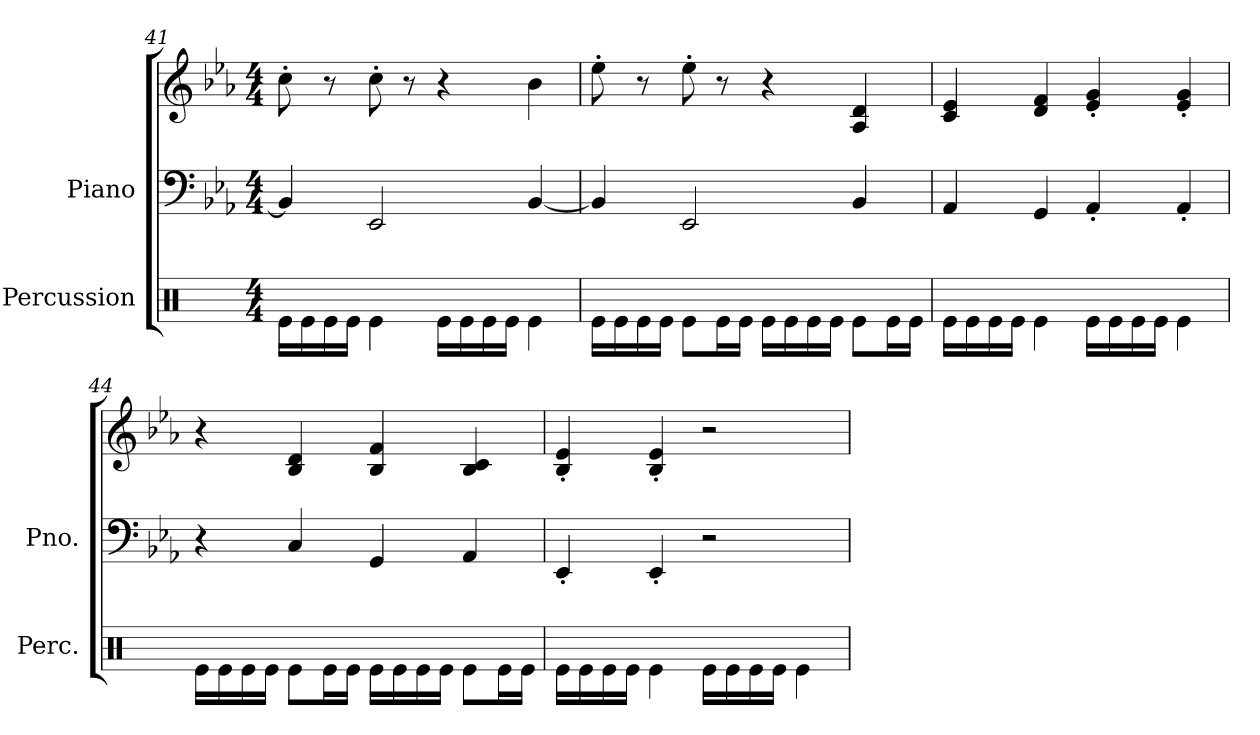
**kern	**kern	**kern
*part2	*part1	*part1
*staff3	*staff2	*staff1
*I"Percussion	*I"Piano	*
*I'Perc.	*I'Pno.	*
*clefX	*clefF4	*clefG2
*k[]	*k[b-e-a-]	*k[b-e-a-]
*	*E-:	*E-:
*M4/4	*M4/4	*M4/4
=41	=41	=41
16Re\LL	4BB-/]	8cc'\
16Re\	.	.
16Re\	.	8r
16Re\JJ	.	.
4Re\	2EE-/	8cc'\
.	.	8r
16Re\LL	.	4r
16Re\	.	.
16Re\	.	.
16Re\JJ	.	.
4Re\	[4BB-/	4b-\
=42	=42	=42
16Re\LL	4BB-/]	8ee-'\
16Re\	.	.
16Re\	.	8r
16Re\JJ	.	.
8Re\L	2EE-/	8ee-'\
16Re\L	.	8r
16Re\JJ	.	.
16Re\LL	.	4r
16Re\	.	.
16Re\	.	.
16Re\JJ	.	.
8Re\L	4BB-/	4A-/ 4d/
16Re\L	.	.
16Re\JJ	.	.
=43	=43	=43
16Re\LL	4AA-/	4c/ 4e-/
16Re\	.	.
16Re\	.	.
16Re\JJ	.	.
4Re\	4GG/	4d/ 4f/
16Re\LL	4AA-'/	4e-/' 4g/'
16Re\	.	.
16Re\	.	.
16Re\JJ	.	.
4Re\	4AA-'/	4e-/' 4g/'
=44	=44	=44
16Re\LL	4r	4r
16Re\	.	.
16Re\	.	.
16Re\JJ	.	.
8Re\L	4C/	4B-/ 4d/
16Re\L	.	.
16Re\JJ	.	.
16Re\LL	4GG/	4B-/ 4f/
16Re\	.	.
16Re\	.	.
16Re\JJ	.	.
8Re\L	4AA-/	4B-/ 4c/
16Re\L	.	.
16Re\JJ	.	.
=45	=45	=45
16Re\LL	4EE-'/	4B-/' 4e-/'
16Re\	.	.
16Re\	.	.
16Re\JJ	.	.
4Re\	4EE-'/	4B-/' 4e-/'
16Re\LL	2r	2r
16Re\	.	.
16Re\	.	.
16Re\JJ	.	.
4Re\	.	.
=	=	=
*-	*-	*-
